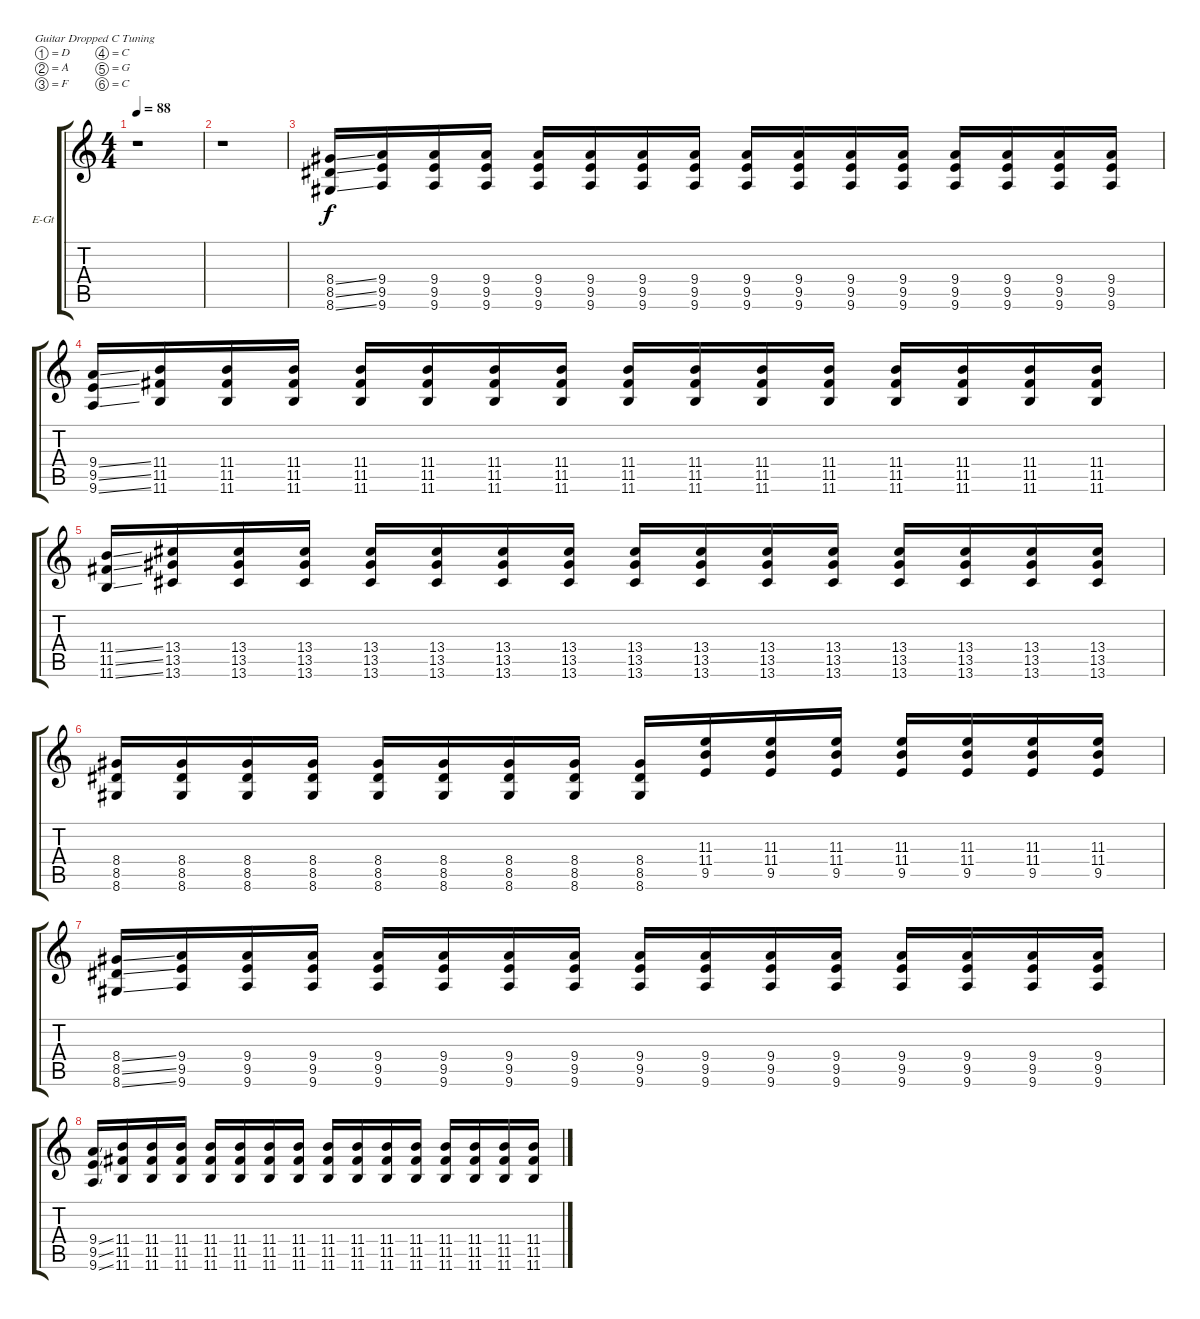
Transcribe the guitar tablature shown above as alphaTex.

\bracketExtendMode groupsimilarinstruments
\firstSystemTrackNameOrientation horizontal
\otherSystemsTrackNameOrientation horizontal
\track ("Track 1" "E-Gt") {instrument distortionguitar}
\staff {score tabs}
\tuning (D4 A3 F3 C3 G2 C2)
\ts (4 4)
\tempo 88
\clef g2
\ks c
r.1{dy f} |
r.1 |
(8.4{ss} 8.5{ss} 8.6{ss}).16 (9.4 9.5 9.6).16 (9.4 9.5 9.6).16 (9.4 9.5 9.6).16 (9.4 9.5 9.6).16 (9.4 9.5 9.6).16 (9.4 9.5 9.6).16 (9.4 9.5 9.6).16 (9.4 9.5 9.6).16 (9.4 9.5 9.6).16 (9.4 9.5 9.6).16 (9.4 9.5 9.6).16 (9.4 9.5 9.6).16 (9.4 9.5 9.6).16 (9.4 9.5 9.6).16 (9.4 9.5 9.6).16 |
(9.4{ss} 9.5{ss} 9.6{ss}).16 (11.4 11.5 11.6).16 (11.4 11.5 11.6).16 (11.4 11.5 11.6).16 (11.4 11.5 11.6).16 (11.4 11.5 11.6).16 (11.4 11.5 11.6).16 (11.4 11.5 11.6).16 (11.4 11.5 11.6).16 (11.4 11.5 11.6).16 (11.4 11.5 11.6).16 (11.4 11.5 11.6).16 (11.4 11.5 11.6).16 (11.4 11.5 11.6).16 (11.4 11.5 11.6).16 (11.4 11.5 11.6).16 |
(11.4{ss} 11.5{ss} 11.6{ss}).16 (13.4 13.5 13.6).16 (13.4 13.5 13.6).16 (13.4 13.5 13.6).16 (13.4 13.5 13.6).16 (13.4 13.5 13.6).16 (13.4 13.5 13.6).16 (13.4 13.5 13.6).16 (13.4 13.5 13.6).16 (13.4 13.5 13.6).16 (13.4 13.5 13.6).16 (13.4 13.5 13.6).16 (13.4 13.5 13.6).16 (13.4 13.5 13.6).16 (13.4 13.5 13.6).16 (13.4 13.5 13.6).16 |
(8.4 8.5 8.6).16 (8.4 8.5 8.6).16 (8.4 8.5 8.6).16 (8.4 8.5 8.6).16 (8.4 8.5 8.6).16 (8.4 8.5 8.6).16 (8.4 8.5 8.6).16 (8.4 8.5 8.6).16 (8.4 8.5 8.6).16 (11.3 11.4 9.5).16 (11.3 11.4 9.5).16 (11.3 11.4 9.5).16 (11.3 11.4 9.5).16 (11.3 11.4 9.5).16 (11.3 11.4 9.5).16 (11.3 11.4 9.5).16 |
(8.4{ss} 8.5{ss} 8.6{ss}).16 (9.4 9.5 9.6).16 (9.4 9.5 9.6).16 (9.4 9.5 9.6).16 (9.4 9.5 9.6).16 (9.4 9.5 9.6).16 (9.4 9.5 9.6).16 (9.4 9.5 9.6).16 (9.4 9.5 9.6).16 (9.4 9.5 9.6).16 (9.4 9.5 9.6).16 (9.4 9.5 9.6).16 (9.4 9.5 9.6).16 (9.4 9.5 9.6).16 (9.4 9.5 9.6).16 (9.4 9.5 9.6).16 |
(9.4{ss} 9.5{ss} 9.6{ss}).16 (11.4 11.5 11.6).16 (11.4 11.5 11.6).16 (11.4 11.5 11.6).16 (11.4 11.5 11.6).16 (11.4 11.5 11.6).16 (11.4 11.5 11.6).16 (11.4 11.5 11.6).16 (11.4 11.5 11.6).16 (11.4 11.5 11.6).16 (11.4 11.5 11.6).16 (11.4 11.5 11.6).16 (11.4 11.5 11.6).16 (11.4 11.5 11.6).16 (11.4 11.5 11.6).16 (11.4 11.5 11.6).16
